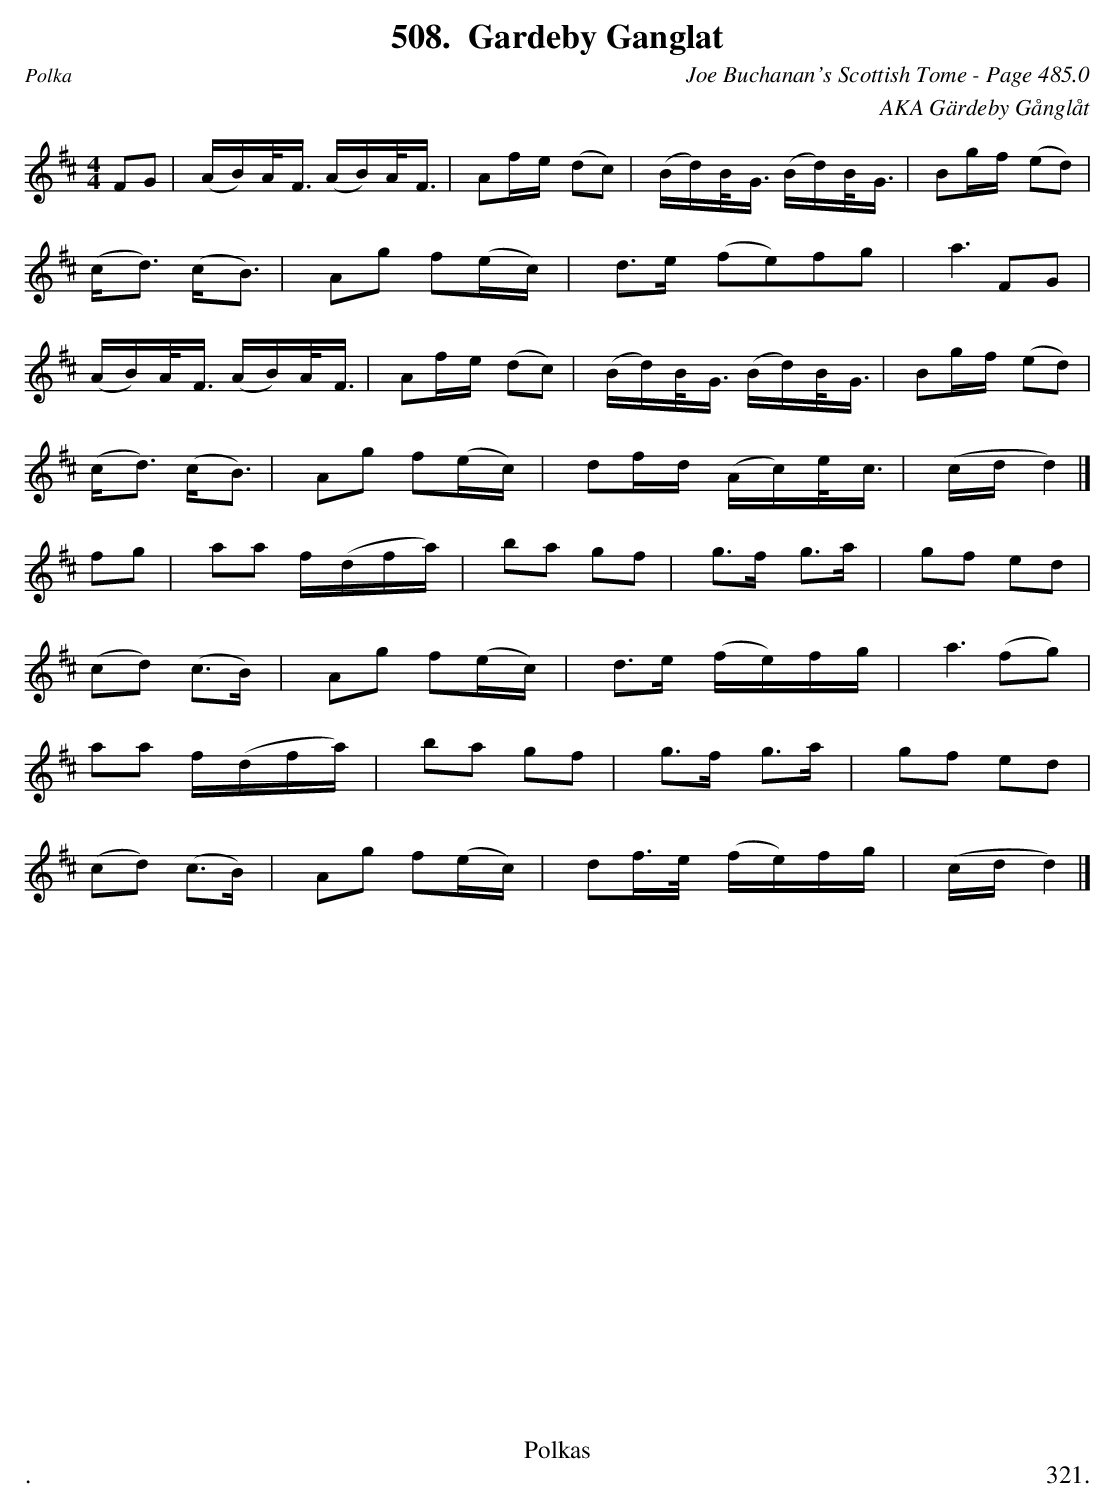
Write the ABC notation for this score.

X:1
T:Gardeby Ganglat
C:Joe Buchanan's Scottish Tome - Page 485.0
C:AKA Gärdeby Gånglåt
L:1/8
M:4/4
K:D
FG | (A/B/)A/<F/ (A/B/)A/<F/ | Af/e/ (dc) | (B/d/)B/<G/ (B/d/)B/<G/ | Bg/f/ (ed) |
(c<d) (c<B) | Ag f(e/c/) | d>e (fe)fg | a3 FG |
(A/B/)A/<F/ (A/B/)A/<F/ | Af/e/ (dc) | (B/d/)B/<G/ (B/d/)B/<G/ | Bg/f/ (ed) |
(c<d) (c<B) | Ag f(e/c/) | df/d/ (A/c/)e/<c/ | (c/d/ d2) |]
fg | aa f/(d/f/a/) | ba gf | g>f g>a | gf ed |
(cd) (c>B) | Ag f(e/c/) | d>e (f/e/)f/g/ | a3 (fg) |
aa f/(d/f/a/) | ba gf | g>f g>a | gf ed |
(cd) (c>B) | Ag f(e/c/) | df/>e/ (f/e/)f/g/ | (c/d/ d2) |]
